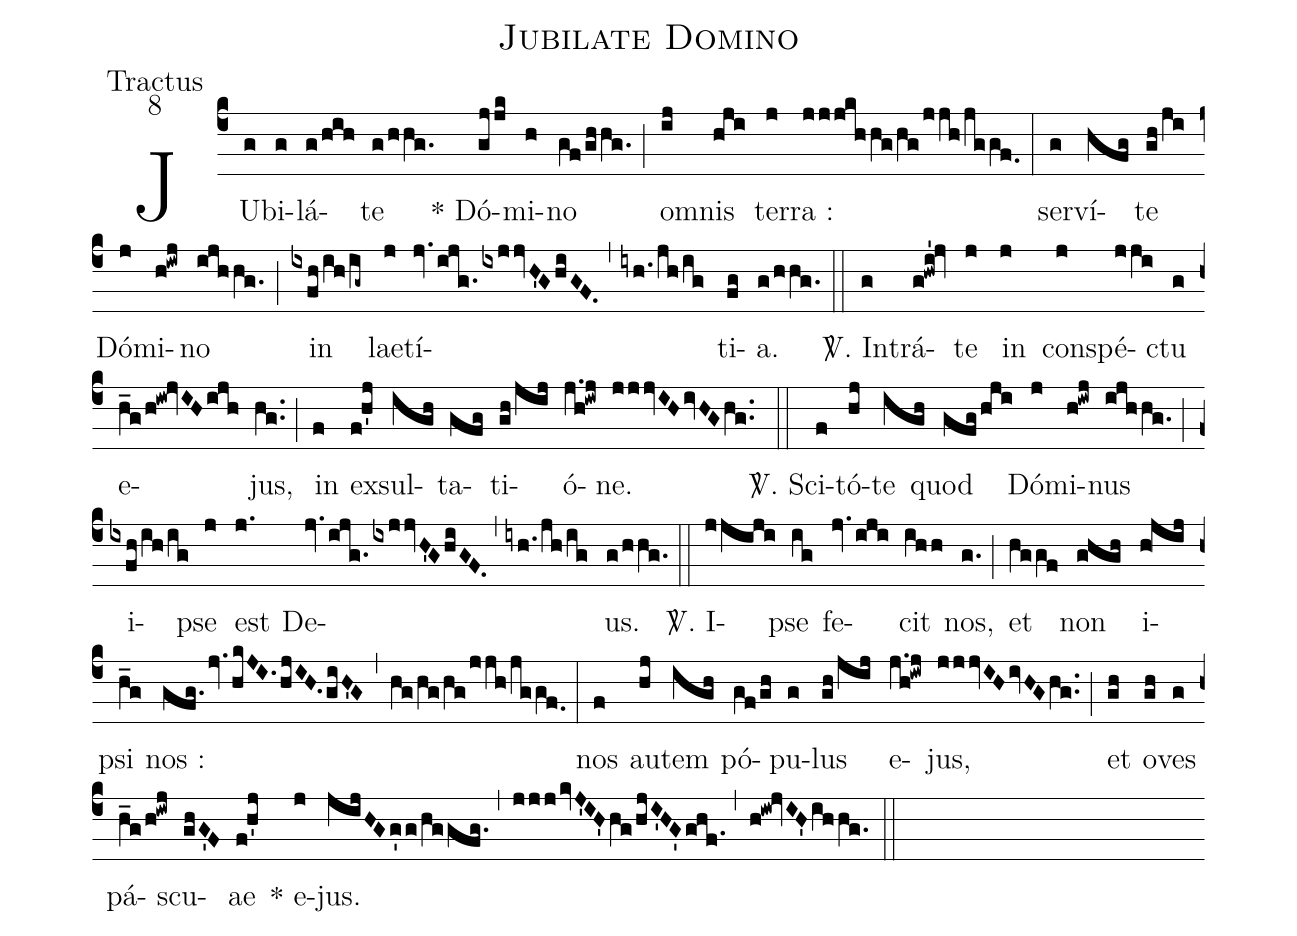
name:Jubilate Domino;
office-part:Tractus;
mode:8;
%%
(c4) JU(g)bi(g)lá(g/hih)te(g/hhg.) () * Dó(gjjk)mi(h)no(gf/ghhg.) (;) o(ij)mnis(hji) ter(j)ra :(jjjkh/!hg/hg/jjh/jggf.0) (:) ser(g)ví(hfg)te(gh/ji) Dó(j)mi(h!iwj)no(ijhhg.) (;) in(ixfh/ih/ig~) lae(j)tí(jv.ijg.ixjjvH'G/!hiGF.)(,)(iyh./jh/ig)ti(fg)a.(g/hhg.) (::)
<sp>V/</sp>. In(g)trá(g!hwi'!jv)te(j) in(j) con(j)spé(jji)ctu(g) e(h_g/h!iw!jvIHijh)jus,(hg..) (;) in(f) ex(f!h'j)sul(igh)ta(gfg)ti(gh/jij)ó(j.h!iwj)ne.(jjjvIHivHGhg..) (::)
<sp>V/</sp>. Sci(f)tó(hj)te(igh) quod(gfghji) Dó(j)mi(h!iwj)nus(ijhhg.) (;) i(ixfh/ih/ig)pse(j) est(j.) De(jv.ijg.ixjjvH'GhiGF.)(,)(iyh./jh/ig)us.(g/hhg.) (::)
<sp>V/</sp>. I(jjiji)pse(ig) fe(jv.iji)cit(ihh) nos,(g.) (;) et(hggf) non(ghgh) i(h!jij)psi(h_g) nos :(gfg.jv.hkJI.hjIH.giH'G) (,) (hg/hg/hg/jjh/jggf.0) (:) nos(f) au(hj)tem(igh) pó(gf/gh)pu(g)lus(gh/jij) e(j.h!iwj)jus,(jjjvIHivHGhg..) (;) et(gh) o(gh)ves(g) pá(h_g/h!iwj)scu(ghG'F)ae(f!h'j) () * e(j)jus.(jijHGg'g/hggfg.) (,) (jjjkvJ'IH'hg/hjI'HG'ghf.1) (,) (h!iw!jvIH'ihhg.) (::)
